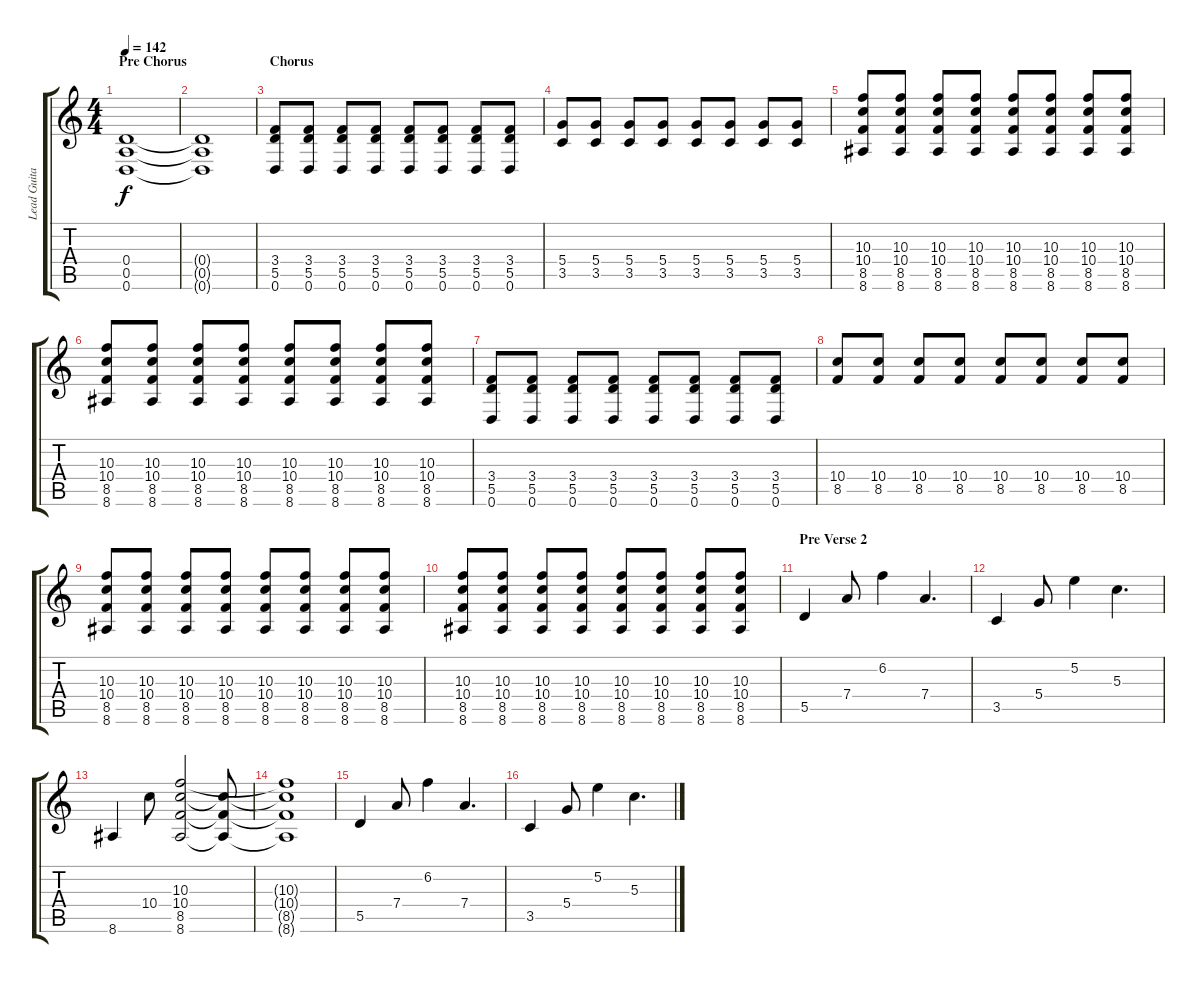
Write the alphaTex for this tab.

\track ("Lead Guitar  - Chris Miller" "Lead Guita") {instrument distortionguitar}
\staff {score tabs}
\tuning (E4 B3 G3 D3 A2 D2) {hide}
\ts (4 4)
\section ("" "Pre Chorus")
\tempo 142
\clef g2
\ks c
(0.4 0.5 0.6).1{dy f} |
(0.4{t} 0.5{t} 0.6{t}).1 |
\section ("" "Chorus")
(3.4 5.5 0.6).8 (3.4 5.5 0.6).8 (3.4 5.5 0.6).8 (3.4 5.5 0.6).8 (3.4 5.5 0.6).8 (3.4 5.5 0.6).8 (3.4 5.5 0.6).8 (3.4 5.5 0.6).8 |
(5.4 3.5).8 (5.4 3.5).8 (5.4 3.5).8 (5.4 3.5).8 (5.4 3.5).8 (5.4 3.5).8 (5.4 3.5).8 (5.4 3.5).8 |
(10.3 10.4 8.5 8.6).8 (10.3 10.4 8.5 8.6).8 (10.3 10.4 8.5 8.6).8 (10.3 10.4 8.5 8.6).8 (10.3 10.4 8.5 8.6).8 (10.3 10.4 8.5 8.6).8 (10.3 10.4 8.5 8.6).8 (10.3 10.4 8.5 8.6).8 |
(10.3 10.4 8.5 8.6).8 (10.3 10.4 8.5 8.6).8 (10.3 10.4 8.5 8.6).8 (10.3 10.4 8.5 8.6).8 (10.3 10.4 8.5 8.6).8 (10.3 10.4 8.5 8.6).8 (10.3 10.4 8.5 8.6).8 (10.3 10.4 8.5 8.6).8 |
(3.4 5.5 0.6).8 (3.4 5.5 0.6).8 (3.4 5.5 0.6).8 (3.4 5.5 0.6).8 (3.4 5.5 0.6).8 (3.4 5.5 0.6).8 (3.4 5.5 0.6).8 (3.4 5.5 0.6).8 |
(10.4 8.5).8 (10.4 8.5).8 (10.4 8.5).8 (10.4 8.5).8 (10.4 8.5).8 (10.4 8.5).8 (10.4 8.5).8 (10.4 8.5).8 |
(10.3 10.4 8.5 8.6).8 (10.3 10.4 8.5 8.6).8 (10.3 10.4 8.5 8.6).8 (10.3 10.4 8.5 8.6).8 (10.3 10.4 8.5 8.6).8 (10.3 10.4 8.5 8.6).8 (10.3 10.4 8.5 8.6).8 (10.3 10.4 8.5 8.6).8 |
(10.3 10.4 8.5 8.6).8 (10.3 10.4 8.5 8.6).8 (10.3 10.4 8.5 8.6).8 (10.3 10.4 8.5 8.6).8 (10.3 10.4 8.5 8.6).8 (10.3 10.4 8.5 8.6).8 (10.3 10.4 8.5 8.6).8 (10.3 10.4 8.5 8.6).8 |
\section ("" "Pre Verse 2")
5.5.4 7.4.8 6.2.4 7.4.4{d} |
3.5.4 5.4.8 5.2.4 5.3.4{d} |
8.6.4 10.4.8 (10.3 10.4 8.5 8.6).2 (10.4{t} 8.5{t} 8.6{t}).8 |
(10.3{t} 10.4{t} 8.5{t} 8.6{t}).1 |
5.5.4 7.4.8 6.2.4 7.4.4{d} |
3.5.4 5.4.8 5.2.4 5.3.4{d}
